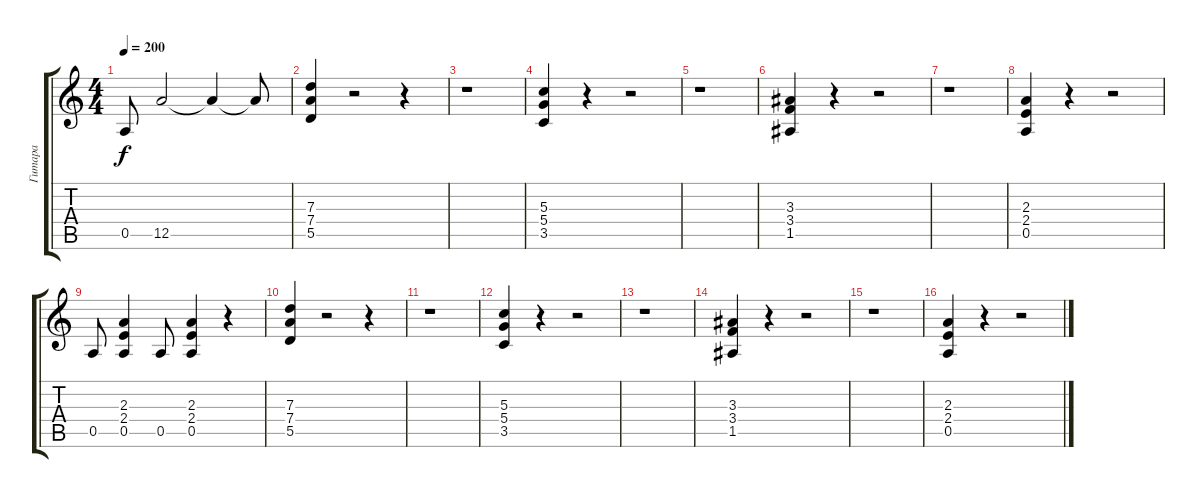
\track ("Гитара" "Гитара") {instrument distortionguitar}
\staff {score tabs}
\tuning (E4 B3 G3 D3 A2 E2) {hide}
\ts (4 4)
\tempo 200
\clef g2
\ks c
0.5.8{dy f} 12.5.2 12.5{t}.4 12.5{t}.8 |
(7.3 7.4 5.5).4 r.2 r.4 |
r.1 |
(5.3 5.4 3.5).4 r.4 r.2 |
r.1 |
(3.3 3.4 1.5).4 r.4 r.2 |
r.1 |
(2.3 2.4 0.5).4 r.4 r.2 |
0.5.8 (2.3 2.4 0.5).4 0.5.8 (2.3 2.4 0.5).4 r.4 |
(7.3 7.4 5.5).4 r.2 r.4 |
r.1 |
(5.3 5.4 3.5).4 r.4 r.2 |
r.1 |
(3.3 3.4 1.5).4 r.4 r.2 |
r.1 |
(2.3 2.4 0.5).4 r.4 r.2
